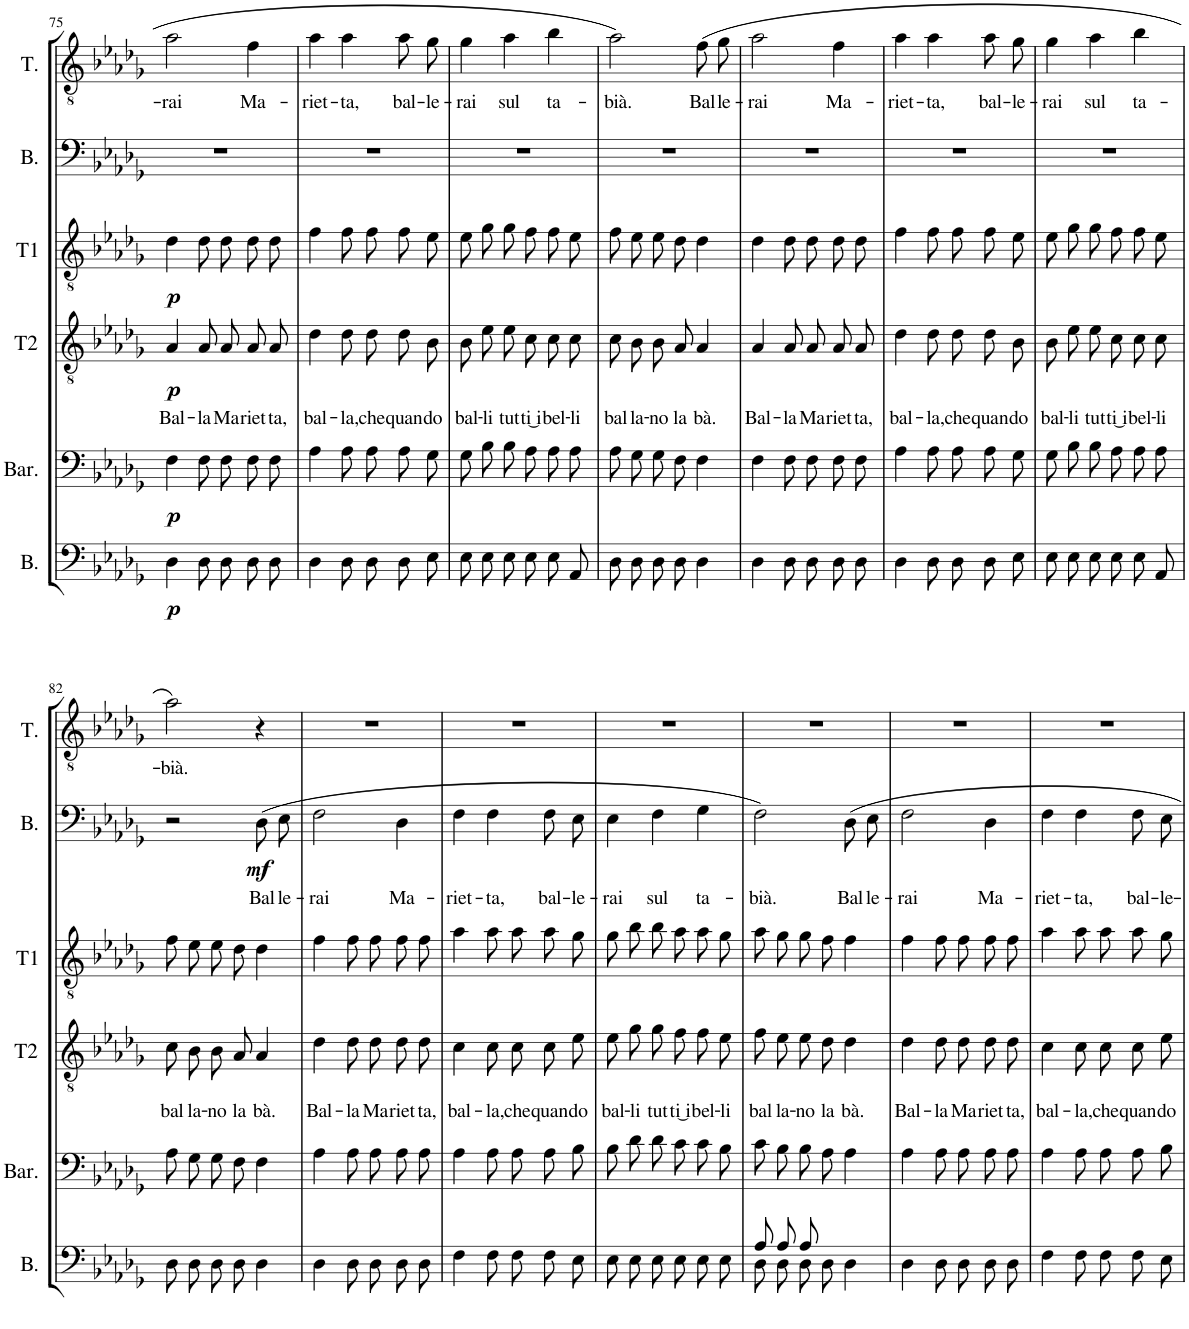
**kern	**dynam	**kern	**dynam	**kern	**text	**text	**dynam	**kern	**dynam	**kern	**text	**dynam	**kern	**text
*part6	*part6	*part5	*part5	*part4	*part4	*part4	*part4	*part3	*part3	*part2	*part2	*part2	*part1	*part1
*staff6	*staff6	*staff5	*staff5	*staff4	*staff4	*staff4	*staff4	*staff3	*staff3	*staff2	*staff2	*staff2	*staff1	*staff1
*I"Bassi	*	*I"Baritoni	*	*I"Tenori II	*	*	*	*I"Tenori I	*	*I"Basso	*	*	*I"Tenore	*
*I'B.	*	*I'Bar.	*	*I'T2	*	*	*	*I'T1	*	*I'B.	*	*	*I'T.	*
!!LO:PB:g=z
*clefF4	*	*clefF4	*	*clefGv2	*	*	*	*clefGv2	*	*clefF4	*	*	*clefGv2	*
*k[b-e-a-d-g-]	*	*k[b-e-a-d-g-]	*	*k[b-e-a-d-g-]	*	*	*	*k[b-e-a-d-g-]	*	*k[b-e-a-d-g-]	*	*	*k[b-e-a-d-g-]	*
*M3/4	*	*M3/4	*	*M3/4	*	*	*	*M3/4	*	*M3/4	*	*	*M3/4	*
=75	=75	=75	=75	=75	=75	=75	=75	=75	=75	=75	=75	=75	=75	=75
!	!LO:DY:b	!	!LO:DY:b	!	!	!LO:LY:b	!LO:DY:b	!	!LO:DY:b	!	!	!	!	!LO:LY:b
4D-\	p	4F\	p	4A-/	.	Bal-	p	4d-\	p	2.r	.	.	2a-\	-rai
!	!	!	!	!	!	!LO:LY:b	!	!	!	!	!	!	!	!
8D-\L	.	8F\L	.	8A-/L	.	-la	.	8d-\L	.	.	.	.	.	.
!	!	!	!	!	!	!LO:LY:b	!	!	!	!	!	!	!	!
8D-\J	.	8F\J	.	8A-/J	.	Ma-	.	8d-\J	.	.	.	.	.	.
!	!	!	!	!	!	!LO:LY:b	!	!	!	!	!	!	!	!LO:LY:b
8D-\L	.	8F\L	.	8A-/L	.	-riet-	.	8d-\L	.	.	.	.	4f\	Ma-
!	!	!	!	!	!	!LO:LY:b	!	!	!	!	!	!	!	!
8D-\J	.	8F\J	.	8A-/J	.	-ta,	.	8d-\J	.	.	.	.	.	.
=76	=76	=76	=76	=76	=76	=76	=76	=76	=76	=76	=76	=76	=76	=76
!	!	!	!	!	!	!LO:LY:b	!	!	!	!	!	!	!	!LO:LY:b
4D-\	.	4A-\	.	4d-\	.	bal-	.	4f\	.	2.r	.	.	4a-\	-riet-
!	!	!	!	!	!	!LO:LY:b	!	!	!	!	!	!	!	!LO:LY:b
8D-\L	.	8A-\L	.	8d-\L	.	-la,	.	8f\L	.	.	.	.	4a-\	-ta,
!	!	!	!	!	!	!LO:LY:b	!	!	!	!	!	!	!	!
8D-\J	.	8A-\J	.	8d-\J	.	che	.	8f\J	.	.	.	.	.	.
!	!	!	!	!	!	!LO:LY:b	!	!	!	!	!	!	!	!LO:LY:b
8D-\L	.	8A-\L	.	8d-\L	.	quan-	.	8f\L	.	.	.	.	8a-\L	bal-
!	!	!	!	!	!	!LO:LY:b	!	!	!	!	!	!	!	!LO:LY:b
8E-\J	.	8G-\J	.	8B-\J	.	-do	.	8e-\J	.	.	.	.	8g-\J	-le-
=77	=77	=77	=77	=77	=77	=77	=77	=77	=77	=77	=77	=77	=77	=77
!	!	!	!	!	!	!LO:LY:b	!	!	!	!	!	!	!	!LO:LY:b
8E-\L	.	8G-\L	.	8B-\L	.	bal-	.	8e-\L	.	2.r	.	.	4g-\	-rai
!	!	!	!	!	!	!LO:LY:b	!	!	!	!	!	!	!	!
8E-\J	.	8B-\J	.	8e-\J	.	-li	.	8g-\J	.	.	.	.	.	.
!	!	!	!	!	!	!LO:LY:b	!	!	!	!	!	!	!	!LO:LY:b
8E-\L	.	8B-\L	.	8e-\L	.	tut-	.	8g-\L	.	.	.	.	4a-\	sul
!	!	!	!	!	!	!LO:LY:b	!	!	!	!	!	!	!	!
8E-\J	.	8A-\J	.	8c\J	.	-ti͜ i	.	8f\J	.	.	.	.	.	.
!	!	!	!	!	!	!LO:LY:b	!	!	!	!	!	!	!	!LO:LY:b
8E-/L	.	8A-\L	.	8c\L	.	bel-	.	8f\L	.	.	.	.	4b-\	ta-
!	!	!	!	!	!	!LO:LY:b	!	!	!	!	!	!	!	!
8AA-/J	.	8A-\J	.	8c\J	.	-li	.	8e-\J	.	.	.	.	.	.
=78	=78	=78	=78	=78	=78	=78	=78	=78	=78	=78	=78	=78	=78	=78
!	!	!	!	!	!	!LO:LY:b	!	!	!	!	!	!	!	!LO:LY:b
8D-\L	.	8A-\L	.	8c\L	.	bal-	.	8f\L	.	2.r	.	.	2a-\	-bià.
!	!	!	!	!	!	!LO:LY:b	!	!	!	!	!	!	!	!
8D-\J	.	8G-\J	.	8B-\J	.	-la-	.	8e-\J	.	.	.	.	.	.
!	!	!	!	!	!	!LO:LY:b	!	!	!	!	!	!	!	!
8D-\L	.	8G-\L	.	8B-/L	.	-no	.	8e-\L	.	.	.	.	.	.
!	!	!	!	!	!	!LO:LY:b	!	!	!	!	!	!	!	!
8D-\J	.	8F\J	.	8A-/J	.	la	.	8d-\J	.	.	.	.	.	.
!	!	!	!	!	!	!LO:LY:b	!	!	!	!	!	!	!	!LO:LY:b
4D-\	.	4F\	.	4A-/	.	bà.	.	4d-\	.	.	.	.	(8f\L	Bal-
!	!	!	!	!	!	!	!	!	!	!	!	!	!	!LO:LY:b
.	.	.	.	.	.	.	.	.	.	.	.	.	8g-\J	-le-
=79	=79	=79	=79	=79	=79	=79	=79	=79	=79	=79	=79	=79	=79	=79
!	!	!	!	!	!	!LO:LY:b	!	!	!	!	!	!	!	!LO:LY:b
4D-\	.	4F\	.	4A-/	.	Bal-	.	4d-\	.	2.r	.	.	2a-\	-rai
!	!	!	!	!	!	!LO:LY:b	!	!	!	!	!	!	!	!
8D-\L	.	8F\L	.	8A-/L	.	-la	.	8d-\L	.	.	.	.	.	.
!	!	!	!	!	!	!LO:LY:b	!	!	!	!	!	!	!	!
8D-\J	.	8F\J	.	8A-/J	.	Ma-	.	8d-\J	.	.	.	.	.	.
!	!	!	!	!	!	!LO:LY:b	!	!	!	!	!	!	!	!LO:LY:b
8D-\L	.	8F\L	.	8A-/L	.	-riet-	.	8d-\L	.	.	.	.	4f\	Ma-
!	!	!	!	!	!	!LO:LY:b	!	!	!	!	!	!	!	!
8D-\J	.	8F\J	.	8A-/J	.	-ta,	.	8d-\J	.	.	.	.	.	.
=80	=80	=80	=80	=80	=80	=80	=80	=80	=80	=80	=80	=80	=80	=80
!	!	!	!	!	!	!LO:LY:b	!	!	!	!	!	!	!	!LO:LY:b
4D-\	.	4A-\	.	4d-\	.	bal-	.	4f\	.	2.r	.	.	4a-\	-riet-
!	!	!	!	!	!	!LO:LY:b	!	!	!	!	!	!	!	!LO:LY:b
8D-\L	.	8A-\L	.	8d-\L	.	-la,	.	8f\L	.	.	.	.	4a-\	-ta,
!	!	!	!	!	!	!LO:LY:b	!	!	!	!	!	!	!	!
8D-\J	.	8A-\J	.	8d-\J	.	che	.	8f\J	.	.	.	.	.	.
!	!	!	!	!	!	!LO:LY:b	!	!	!	!	!	!	!	!LO:LY:b
8D-\L	.	8A-\L	.	8d-\L	.	quan-	.	8f\L	.	.	.	.	8a-\L	bal-
!	!	!	!	!	!	!LO:LY:b	!	!	!	!	!	!	!	!LO:LY:b
8E-\J	.	8G-\J	.	8B-\J	.	-do	.	8e-\J	.	.	.	.	8g-\J	-le-
=81	=81	=81	=81	=81	=81	=81	=81	=81	=81	=81	=81	=81	=81	=81
!	!	!	!	!	!	!LO:LY:b	!	!	!	!	!	!	!	!LO:LY:b
8E-\L	.	8G-\L	.	8B-\L	.	bal-	.	8e-\L	.	2.r	.	.	4g-\	-rai
!	!	!	!	!	!	!LO:LY:b	!	!	!	!	!	!	!	!
8E-\J	.	8B-\J	.	8e-\J	.	-li	.	8g-\J	.	.	.	.	.	.
!	!	!	!	!	!	!LO:LY:b	!	!	!	!	!	!	!	!LO:LY:b
8E-\L	.	8B-\L	.	8e-\L	.	tut-	.	8g-\L	.	.	.	.	4a-\	sul
!	!	!	!	!	!	!LO:LY:b	!	!	!	!	!	!	!	!
8E-\J	.	8A-\J	.	8c\J	.	-ti͜ i	.	8f\J	.	.	.	.	.	.
!	!	!	!	!	!	!LO:LY:b	!	!	!	!	!	!	!	!LO:LY:b
8E-/L	.	8A-\L	.	8c\L	.	bel-	.	8f\L	.	.	.	.	4b-\	ta-
!	!	!	!	!	!	!LO:LY:b	!	!	!	!	!	!	!	!
8AA-/J	.	8A-\J	.	8c\J	.	-li	.	8e-\J	.	.	.	.	.	.
!!LO:LB:g=z
=82	=82	=82	=82	=82	=82	=82	=82	=82	=82	=82	=82	=82	=82	=82
!	!	!	!	!	!	!LO:LY:b	!	!	!	!	!	!	!	!LO:LY:b
8D-\L	.	8A-\L	.	8c\L	.	bal-	.	8f\L	.	2r	.	.	2a-\)	-bià.
!	!	!	!	!	!	!LO:LY:b	!	!	!	!	!	!	!	!
8D-\J	.	8G-\J	.	8B-\J	.	-la-	.	8e-\J	.	.	.	.	.	.
!	!	!	!	!	!	!LO:LY:b	!	!	!	!	!	!	!	!
8D-\L	.	8G-\L	.	8B-/L	.	-no	.	8e-\L	.	.	.	.	.	.
!	!	!	!	!	!	!LO:LY:b	!	!	!	!	!	!	!	!
8D-\J	.	8F\J	.	8A-/J	.	la	.	8d-\J	.	.	.	.	.	.
!	!	!	!	!	!	!LO:LY:b	!	!	!	!	!LO:LY:b	!LO:DY:b	!	!
4D-\	.	4F\	.	4A-/	.	bà.	.	4d-\	.	(8D-\L	Bal-	mf	4r	.
!	!	!	!	!	!	!	!	!	!	!	!LO:LY:b	!	!	!
.	.	.	.	.	.	.	.	.	.	8E-\J	-le-	.	.	.
=83	=83	=83	=83	=83	=83	=83	=83	=83	=83	=83	=83	=83	=83	=83
!	!	!	!	!	!	!LO:LY:b	!	!	!	!	!LO:LY:b	!	!	!
4D-\	.	4A-\	.	4d-\	.	Bal-	.	4f\	.	2F\	-rai	.	2.r	.
!	!	!	!	!	!	!LO:LY:b	!	!	!	!	!	!	!	!
8D-\L	.	8A-\L	.	8d-\L	.	-la	.	8f\L	.	.	.	.	.	.
!	!	!	!	!	!	!LO:LY:b	!	!	!	!	!	!	!	!
8D-\J	.	8A-\J	.	8d-\J	.	Ma-	.	8f\J	.	.	.	.	.	.
!	!	!	!	!	!	!LO:LY:b	!	!	!	!	!LO:LY:b	!	!	!
8D-\L	.	8A-\L	.	8d-\L	.	-riet-	.	8f\L	.	4D-\	Ma-	.	.	.
!	!	!	!	!	!	!LO:LY:b	!	!	!	!	!	!	!	!
8D-\J	.	8A-\J	.	8d-\J	.	-ta,	.	8f\J	.	.	.	.	.	.
=84	=84	=84	=84	=84	=84	=84	=84	=84	=84	=84	=84	=84	=84	=84
!	!	!	!	!	!	!LO:LY:b	!	!	!	!	!LO:LY:b	!	!	!
4F\	.	4A-\	.	4c\	.	bal-	.	4a-\	.	4F\	-riet-	.	2.r	.
!	!	!	!	!	!	!LO:LY:b	!	!	!	!	!LO:LY:b	!	!	!
8F\L	.	8A-\L	.	8c\L	.	-la,	.	8a-\L	.	4F\	-ta,	.	.	.
!	!	!	!	!	!	!LO:LY:b	!	!	!	!	!	!	!	!
8F\J	.	8A-\J	.	8c\J	.	che	.	8a-\J	.	.	.	.	.	.
!	!	!	!	!	!	!LO:LY:b	!	!	!	!	!LO:LY:b	!	!	!
8F\L	.	8A-\L	.	8c\L	.	quan-	.	8a-\L	.	8F\L	bal-	.	.	.
!	!	!	!	!	!	!LO:LY:b	!	!	!	!	!LO:LY:b	!	!	!
8E-\J	.	8B-\J	.	8e-\J	.	-do	.	8g-\J	.	8E-\J	-le-	.	.	.
=85	=85	=85	=85	=85	=85	=85	=85	=85	=85	=85	=85	=85	=85	=85
!	!	!	!	!	!	!LO:LY:b	!	!	!	!	!LO:LY:b	!	!	!
8E-\L	.	8B-\L	.	8e-\L	.	bal-	.	8g-\L	.	4E-\	-rai	.	2.r	.
!	!	!	!	!	!	!LO:LY:b	!	!	!	!	!	!	!	!
8E-\J	.	8d-\J	.	8g-\J	.	-li	.	8b-\J	.	.	.	.	.	.
!	!	!	!	!	!	!LO:LY:b	!	!	!	!	!LO:LY:b	!	!	!
8E-\L	.	8d-\L	.	8g-\L	.	tut-	.	8b-\L	.	4F\	sul	.	.	.
!	!	!	!	!	!	!LO:LY:b	!	!	!	!	!	!	!	!
8E-\J	.	8c\J	.	8f\J	.	-ti͜ i	.	8a-\J	.	.	.	.	.	.
!	!	!	!	!	!	!LO:LY:b	!	!	!	!	!LO:LY:b	!	!	!
8E-\L	.	8c\L	.	8f\L	.	bel-	.	8a-\L	.	4G-\	ta-	.	.	.
!	!	!	!	!	!	!LO:LY:b	!	!	!	!	!	!	!	!
8E-\J	.	8B-\J	.	8e-\J	.	-li	.	8g-\J	.	.	.	.	.	.
=86	=86	=86	=86	=86	=86	=86	=86	=86	=86	=86	=86	=86	=86	=86
*^	*	*	*	*	*	*	*	*	*	*	*	*	*	*
!	!	!	!	!	!	!	!LO:LY:b	!	!	!	!	!LO:LY:b	!	!	!
8A-/L	8D-\	.	8c\L	.	8f\L	.	bal-	.	8a-\L	.	2F\)	-bià.	.	2.r	.
!	!	!	!	!	!	!	!LO:LY:b	!	!	!	!	!	!	!	!
8A-/J	8D-\L	.	8B-\J	.	8e-\J	.	-la-	.	8g-\J	.	.	.	.	.	.
!	!	!	!	!	!	!	!LO:LY:b	!	!	!	!	!	!	!	!
8A-\L	8D-\J	.	8B-\L	.	8e-\L	.	-no	.	8g-\L	.	.	.	.	.	.
!	!	!	!	!	!	!	!LO:LY:b	!	!	!	!	!	!	!	!
8D-\J	4.ryy	.	8A-\J	.	8d-\J	.	la	.	8f\J	.	.	.	.	.	.
!	!	!	!	!	!	!	!LO:LY:b	!	!	!	!	!LO:LY:b	!	!	!
4D-\	.	.	4A-\	.	4d-\	.	bà.	.	4f\	.	8D-\L	Bal-	.	.	.
!	!	!	!	!	!	!	!	!	!	!	!	!LO:LY:b	!	!	!
.	.	.	.	.	.	.	.	.	.	.	8E-\J	-le-	.	.	.
*v	*v	*	*	*	*	*	*	*	*	*	*	*	*	*	*
=87	=87	=87	=87	=87	=87	=87	=87	=87	=87	=87	=87	=87	=87	=87
!	!	!	!	!	!	!LO:LY:b	!	!	!	!	!LO:LY:b	!	!	!
4D-\	.	4A-\	.	4d-\	.	Bal-	.	4f\	.	2F\	-rai	.	2.r	.
!	!	!	!	!	!	!LO:LY:b	!	!	!	!	!	!	!	!
8D-\L	.	8A-\L	.	8d-\L	.	-la	.	8f\L	.	.	.	.	.	.
!	!	!	!	!	!	!LO:LY:b	!	!	!	!	!	!	!	!
8D-\J	.	8A-\J	.	8d-\J	.	Ma-	.	8f\J	.	.	.	.	.	.
!	!	!	!	!	!	!LO:LY:b	!	!	!	!	!LO:LY:b	!	!	!
8D-\L	.	8A-\L	.	8d-\L	.	-riet-	.	8f\L	.	4D-\	Ma-	.	.	.
!	!	!	!	!	!	!LO:LY:b	!	!	!	!	!	!	!	!
8D-\J	.	8A-\J	.	8d-\J	.	-ta,	.	8f\J	.	.	.	.	.	.
=88	=88	=88	=88	=88	=88	=88	=88	=88	=88	=88	=88	=88	=88	=88
!	!	!	!	!	!	!LO:LY:b	!	!	!	!	!LO:LY:b	!	!	!
4F\	.	4A-\	.	4c\	.	bal-	.	4a-\	.	4F\	-riet-	.	2.r	.
!	!	!	!	!	!	!LO:LY:b	!	!	!	!	!LO:LY:b	!	!	!
8F\L	.	8A-\L	.	8c\L	.	-la,	.	8a-\L	.	4F\	-ta,	.	.	.
!	!	!	!	!	!	!LO:LY:b	!	!	!	!	!	!	!	!
8F\J	.	8A-\J	.	8c\J	.	che	.	8a-\J	.	.	.	.	.	.
!	!	!	!	!	!	!LO:LY:b	!	!	!	!	!LO:LY:b	!	!	!
8F\L	.	8A-\L	.	8c\L	.	quan-	.	8a-\L	.	8F\L	bal-	.	.	.
!	!	!	!	!	!	!LO:LY:b	!	!	!	!	!LO:LY:b	!	!	!
8E-\J	.	8B-\J	.	8e-\J	.	-do	.	8g-\J	.	8E-\J	-le-	.	.	.
=	=	=	=	=	=	=	=	=	=	=	=	=	=	=
*-	*-	*-	*-	*-	*-	*-	*-	*-	*-	*-	*-	*-	*-	*-
